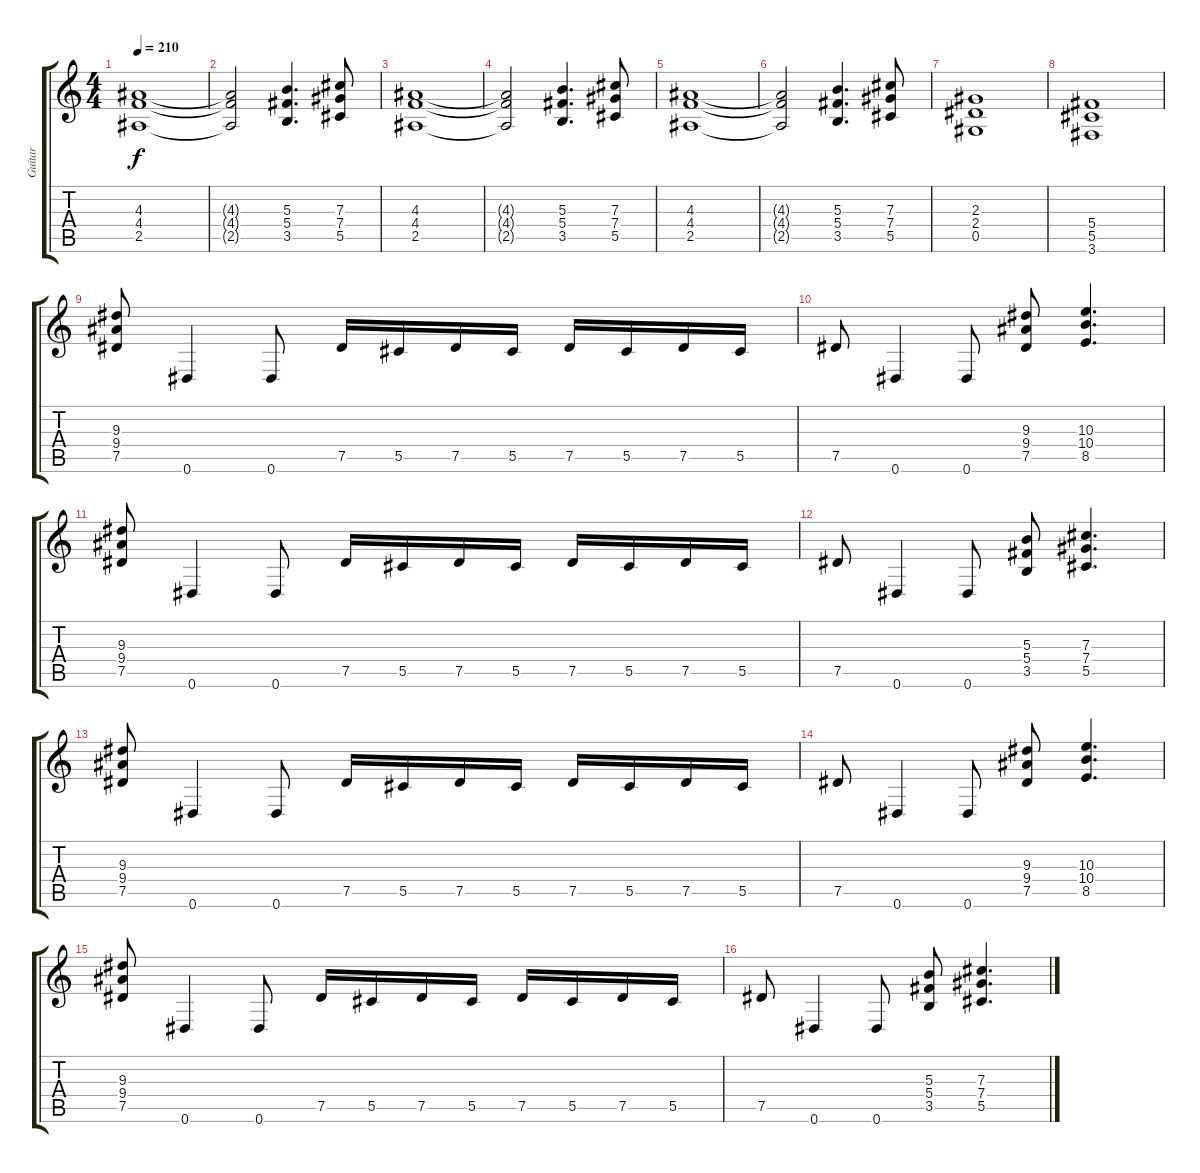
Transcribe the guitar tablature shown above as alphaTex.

\track ("Guitar" "Guitar") {instrument distortionguitar}
\staff {score tabs}
\tuning (Eb4 Bb3 Gb3 Db3 Ab2 Eb2) {hide}
\ts (4 4)
\tempo 210
\clef g2
\ks c
(4.3 4.4 2.5).1{dy f} |
(4.3{t} 4.4{t} 2.5{t}).2 (5.3 5.4 3.5).4{d} (7.3 7.4 5.5).8 |
(4.3 4.4 2.5).1 |
(4.3{t} 4.4{t} 2.5{t}).2 (5.3 5.4 3.5).4{d} (7.3 7.4 5.5).8 |
(4.3 4.4 2.5).1 |
(4.3{t} 4.4{t} 2.5{t}).2 (5.3 5.4 3.5).4{d} (7.3 7.4 5.5).8 |
(2.3 2.4 0.5).1 |
(5.4 5.5 3.6).1 |
(9.3 9.4 7.5).8 0.6.4 0.6.8 7.5.16 5.5.16 7.5.16 5.5.16 7.5.16 5.5.16 7.5.16 5.5.16 |
7.5.8 0.6.4 0.6.8 (9.3 9.4 7.5).8 (10.3 10.4 8.5).4{d} |
(9.3 9.4 7.5).8 0.6.4 0.6.8 7.5.16 5.5.16 7.5.16 5.5.16 7.5.16 5.5.16 7.5.16 5.5.16 |
7.5.8 0.6.4 0.6.8 (5.3 5.4 3.5).8 (7.3 7.4 5.5).4{d} |
(9.3 9.4 7.5).8 0.6.4 0.6.8 7.5.16 5.5.16 7.5.16 5.5.16 7.5.16 5.5.16 7.5.16 5.5.16 |
7.5.8 0.6.4 0.6.8 (9.3 9.4 7.5).8 (10.3 10.4 8.5).4{d} |
(9.3 9.4 7.5).8 0.6.4 0.6.8 7.5.16 5.5.16 7.5.16 5.5.16 7.5.16 5.5.16 7.5.16 5.5.16 |
7.5.8 0.6.4 0.6.8 (5.3 5.4 3.5).8 (7.3 7.4 5.5).4{d}
